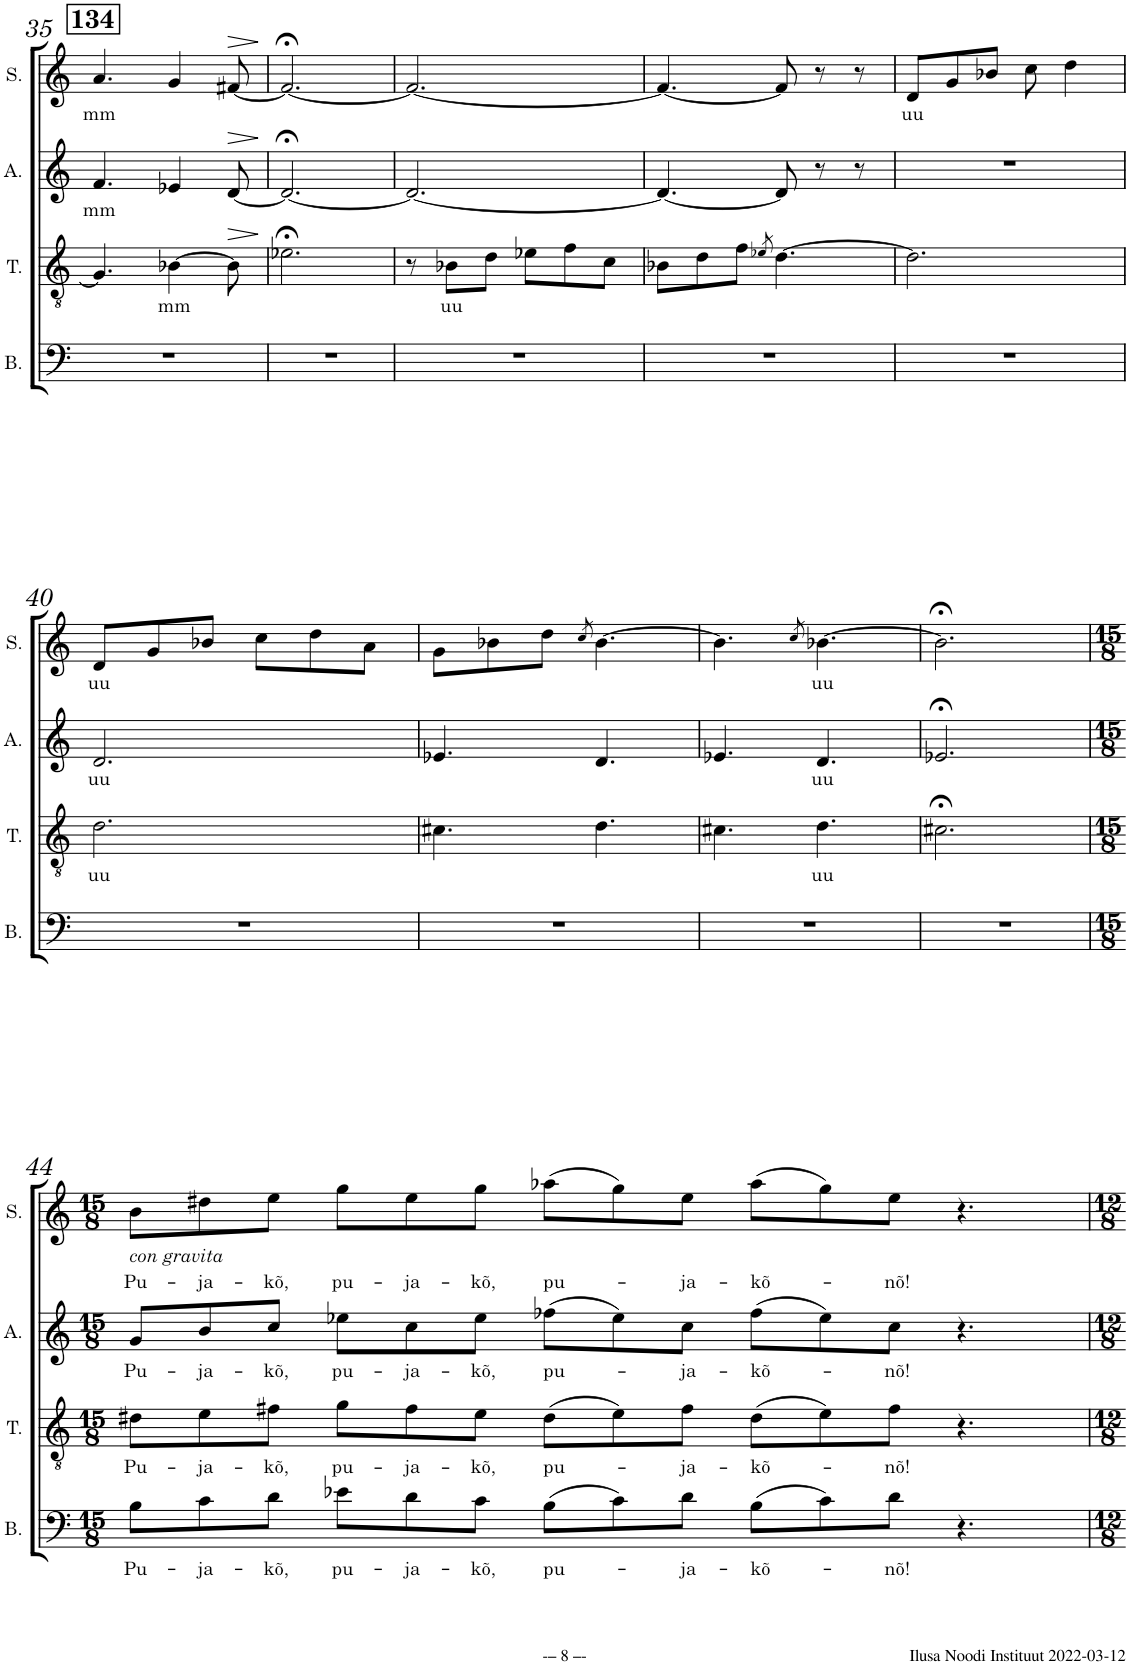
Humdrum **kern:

**kern	**text	**kern	**text	**dynam	**kern	**text	**dynam	**kern	**text	**dynam
*part4	*part4	*part3	*part3	*part3	*part2	*part2	*part2	*part1	*part1	*part1
*staff4	*staff4	*staff3	*staff3	*staff3	*staff2	*staff2	*staff2	*staff1	*staff1	*staff1
*I"B.	*	*I"T.	*	*	*I"A.	*	*	*I"S.	*	*
*I'B.	*	*I'T.	*	*	*I'A.	*	*	*I'S.	*	*
!!LO:PB:g=z
*clefF4	*	*clefGv2	*	*	*clefG2	*	*	*clefG2	*	*
*k[]	*	*k[]	*	*	*k[]	*	*	*k[]	*	*
*M6/8	*	*M6/8	*	*	*M6/8	*	*	*M6/8	*	*
!!LO:REH:place=s1:a:B:cj:fs=14:t=134
=35	=35	=35	=35	=35	=35	=35	=35	=35	=35	=35
!	!	!	!	!	!	!LO:LY:b	!	!	!LO:LY:b	!
2.r	.	4.G/]	.	.	4.f/	mm	.	4.a/	mm	.
!	!	!	!LO:LY:b	!	!	!	!	!	!	!
.	.	[4B-X\	mm	.	4e-X/	.	.	4g/	.	.
!	!	!	!	!LO:HP:b	!	!	!LO:HP:b	!	!	!LO:HP:b
.	.	8B-\]	.	>	[8d/	.	>	[8f#X/	.	>
.	.	.	.	]	.	.	]	.	.	]
=36	=36	=36	=36	=36	=36	=36	=36	=36	=36	=36
2.r	.	2.e-X;<\	.	.	2.d;</_	.	.	2.f#;</_	.	.
=37	=37	=37	=37	=37	=37	=37	=37	=37	=37	=37
2.r	.	8r	.	.	2.d/_	.	.	2.f#/_	.	.
!	!	!	!LO:LY:b	!	!	!	!	!	!	!
.	.	8B-X\L	uu	.	.	.	.	.	.	.
.	.	8d\J	.	.	.	.	.	.	.	.
.	.	8e-X\L	.	.	.	.	.	.	.	.
.	.	8f\	.	.	.	.	.	.	.	.
.	.	8c\J	.	.	.	.	.	.	.	.
=38	=38	=38	=38	=38	=38	=38	=38	=38	=38	=38
2.r	.	8B-X\L	.	.	4.d/_	.	.	4.f#/_	.	.
.	.	8d\	.	.	.	.	.	.	.	.
.	.	8f\J	.	.	.	.	.	.	.	.
.	.	8qe-X/	.	.	.	.	.	.	.	.
.	.	[4.d\	.	.	8d/]	.	.	8f#/]	.	.
.	.	.	.	.	8r	.	.	8r	.	.
.	.	.	.	.	8r	.	.	8r	.	.
=39	=39	=39	=39	=39	=39	=39	=39	=39	=39	=39
!	!	!	!	!	!	!	!	!	!LO:LY:b	!
2.r	.	2.d\]	.	.	2.r	.	.	8d/L	uu	.
.	.	.	.	.	.	.	.	8g/	.	.
.	.	.	.	.	.	.	.	8b-X/J	.	.
.	.	.	.	.	.	.	.	8cc\	.	.
.	.	.	.	.	.	.	.	4dd\	.	.
!!LO:LB:g=z
=40	=40	=40	=40	=40	=40	=40	=40	=40	=40	=40
!	!	!	!LO:LY:b	!	!	!LO:LY:b	!	!	!LO:LY:b	!
2.r	.	2.d\	uu	.	2.d/	uu	.	8d/L	uu	.
.	.	.	.	.	.	.	.	8g/	.	.
.	.	.	.	.	.	.	.	8b-X/J	.	.
.	.	.	.	.	.	.	.	8cc\L	.	.
.	.	.	.	.	.	.	.	8dd\	.	.
.	.	.	.	.	.	.	.	8a\J	.	.
=41	=41	=41	=41	=41	=41	=41	=41	=41	=41	=41
2.r	.	4.c#X\	.	.	4.e-X/	.	.	8g\L	.	.
.	.	.	.	.	.	.	.	8b-X\	.	.
.	.	.	.	.	.	.	.	8dd\J	.	.
.	.	.	.	.	.	.	.	8qcc/	.	.
.	.	4.d\	.	.	4.d/	.	.	[4.b-\	.	.
=42	=42	=42	=42	=42	=42	=42	=42	=42	=42	=42
2.r	.	4.c#X\	.	.	4.e-X/	.	.	4.b-\]	.	.
.	.	.	.	.	.	.	.	8qcc/	.	.
!	!	!	!LO:LY:b	!	!	!LO:LY:b	!	!	!LO:LY:b	!
.	.	4.d\	uu	.	4.d/	uu	.	[4.b-X\	uu	.
=43	=43	=43	=43	=43	=43	=43	=43	=43	=43	=43
2.r	.	2.c#X;<\	.	.	2.e-X;</	.	.	2.b-;<\]	.	.
!!LO:LB:g=z
=44	=44	=44	=44	=44	=44	=44	=44	=44	=44	=44
*M15/8	*	*M15/8	*	*	*M15/8	*	*	*M15/8	*	*
!	!	!	!	!	!	!	!	!LO:TX:b:i:t=con gravita	!	!
!	!LO:LY:b	!	!LO:LY:b	!	!	!LO:LY:b	!	!	!LO:LY:b	!
8B\L	Pu-	8d#X\L	Pu-	.	8g/L	Pu-	.	8b\L	Pu-	.
!	!LO:LY:b	!	!LO:LY:b	!	!	!LO:LY:b	!	!	!LO:LY:b	!
8c\	-ja-	8e\	-ja-	.	8b/	-ja-	.	8dd#X\	-ja-	.
!	!LO:LY:b	!	!LO:LY:b	!	!	!LO:LY:b	!	!	!LO:LY:b	!
8d\J	-kõ,	8f#X\J	-kõ,	.	8cc/J	-kõ,	.	8ee\J	-kõ,	.
!	!LO:LY:b	!	!LO:LY:b	!	!	!LO:LY:b	!	!	!LO:LY:b	!
8e-X\L	pu-	8g\L	pu-	.	8ee-X\L	pu-	.	8gg\L	pu-	.
!	!LO:LY:b	!	!LO:LY:b	!	!	!LO:LY:b	!	!	!LO:LY:b	!
8d\	-ja-	8f#\	-ja-	.	8cc\	-ja-	.	8ee\	-ja-	.
!	!LO:LY:b	!	!LO:LY:b	!	!	!LO:LY:b	!	!	!LO:LY:b	!
8c\J	-kõ,	8e\J	-kõ,	.	8ee-\J	-kõ,	.	8gg\J	-kõ,	.
!	!LO:LY:b	!	!LO:LY:b	!	!	!LO:LY:b	!	!	!LO:LY:b	!
(8B\L	pu-	(8d#\L	pu-	.	(8ff-X\L	pu-	.	(8aa-X\L	pu-	.
8c\)	.	8e\)	.	.	8ee-\)	.	.	8gg\)	.	.
!	!LO:LY:b	!	!LO:LY:b	!	!	!LO:LY:b	!	!	!LO:LY:b	!
8d\J	-ja-	8f#\J	-ja-	.	8cc\J	-ja-	.	8ee\J	-ja-	.
!	!LO:LY:b	!	!LO:LY:b	!	!	!LO:LY:b	!	!	!LO:LY:b	!
(8B\L	-kõ-	(8d#\L	-kõ-	.	(8ff-\L	-kõ-	.	(8aa-\L	-kõ-	.
8c\)	.	8e\)	.	.	8ee-\)	.	.	8gg\)	.	.
!	!LO:LY:b	!	!LO:LY:b	!	!	!LO:LY:b	!	!	!LO:LY:b	!
8d\J	-nõ!	8f#\J	-nõ!	.	8cc\J	-nõ!	.	8ee\J	-nõ!	.
4.r	.	4.r	.	.	4.r	.	.	4.r	.	.
=	=	=	=	=	=	=	=	=	=	=
*-	*-	*-	*-	*-	*-	*-	*-	*-	*-	*-
